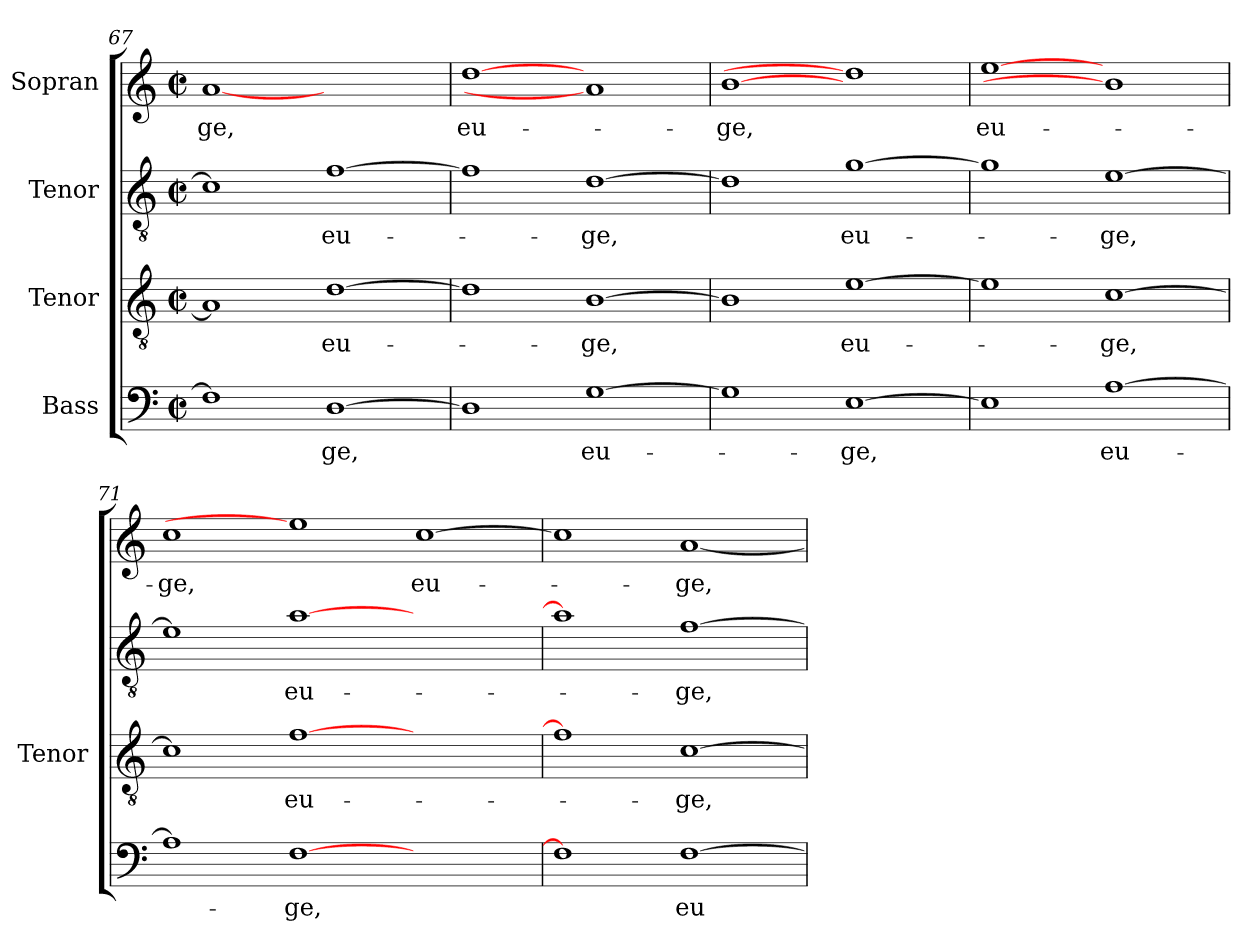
**kern	**text	**kern	**text	**kern	**text	**kern	**text
*part4	*part4	*part3	*part3	*part2	*part2	*part1	*part1
*staff4	*staff4	*staff3	*staff3	*staff2	*staff2	*staff1	*staff1
*I"Bass	*	*I"Tenor	*	*I"Tenor	*	*I"Sopran	*
*	*	*I'Tenor	*	*	*	*	*
*clefF4	*	*clefGv2	*	*clefGv2	*	*clefG2	*
*	*	*ITrd7c12	*	*ITrd7c12	*	*	*
*k[]	*	*k[]	*	*k[]	*	*k[]	*
*M2/2	*	*M2/2	*	*M2/2	*	*M2/2	*
*met(c|)	*	*met(c|)	*	*met(c|)	*	*met(c|)	*
=67	=67	=67	=67	=67	=67	=67	=67
!	!	!	!	!	!	!	!LO:LY:b:color=#000000
1Fi]	.	1AAi]	.	1Ci]	.	[1ai	-ge,
!	!LO:LY:b:color=#000000	!	!	!	!	!	!
!	!	!	!LO:LY:b:color=#000000	!	!	!	!
!	!	!	!	!	!LO:LY:b:color=#000000	!	!
[>1Di	-ge,	[>1Di	eu-	[>1Fi	eu-	1ryy	.
=68	=68	=68	=68	=68	=68	=68	=68
!	!	!	!	!	!	!	!LO:LY:b:color=#000000
1Di]	.	1Di]	.	1Fi]	.	[1ddi	eu-
!	!LO:LY:b:color=#000000	!	!	!	!	!	!
!	!	!	!LO:LY:b:color=#000000	!	!	!	!
!	!	!	!	!	!LO:LY:b:color=#000000	!	!
[>1Gi	eu-	[>1BBi	-ge,	[>1Di	-ge,	1ai]	.
=69	=69	=69	=69	=69	=69	=69	=69
!	!	!	!	!	!	!	!LO:LY:b:color=#000000
1Gi]	.	1BBi]	.	1Di]	.	[1bi	-ge,
!	!LO:LY:b:color=#000000	!	!	!	!	!	!
!	!	!	!LO:LY:b:color=#000000	!	!	!	!
!	!	!	!	!	!LO:LY:b:color=#000000	!	!
[>1Ei	-ge,	[>1Ei	eu-	[>1Gi	eu-	1ddi]	.
!!LO:LB:g=z
=70	=70	=70	=70	=70	=70	=70	=70
!	!	!	!	!	!	!	!LO:LY:b:color=#000000
1Ei]	.	1Ei]	.	1Gi]	.	[1eei	eu-
!	!LO:LY:b:color=#000000	!	!	!	!	!	!
!	!	!	!LO:LY:b:color=#000000	!	!	!	!
!	!	!	!	!	!LO:LY:b:color=#000000	!	!
[>1Ai	eu-	[>1Ci	-ge,	[>1Ei	-ge,	1bi]	.
=71	=71	=71	=71	=71	=71	=71	=71
!	!	!	!	!	!	!	!LO:LY:b:color=#000000
1Ai]	.	1Ci]	.	1Ei]	.	1cci	-ge,
!	!LO:LY:b:color=#000000	!	!	!	!	!	!
!	!	!	!LO:LY:b:color=#000000	!	!	!	!
!	!	!	!	!	!LO:LY:b:color=#000000	!	!
[>1Fi	-ge,	[>1Fi	eu-	[>1Ai	eu-	1eei]	.
!	!	!	!	!	!	!	!LO:LY:b:color=#000000
1ryy	.	1ryy	.	1ryy	.	[>1cci	eu-
=72	=72	=72	=72	=72	=72	=72	=72
1Fi]	.	1Fi]	.	1Ai]	.	1cci]	.
!	!LO:LY:b:color=#000000	!	!	!	!	!	!
!	!	!	!LO:LY:b:color=#000000	!	!	!	!
!	!	!	!	!	!LO:LY:b:color=#000000	!	!
!	!	!	!	!	!	!	!LO:LY:b:color=#000000
[>1Fi	eu-	[>1Ci	-ge,	[>1Fi	-ge,	[<1ai	-ge,
=	=	=	=	=	=	=	=
*-	*-	*-	*-	*-	*-	*-	*-
